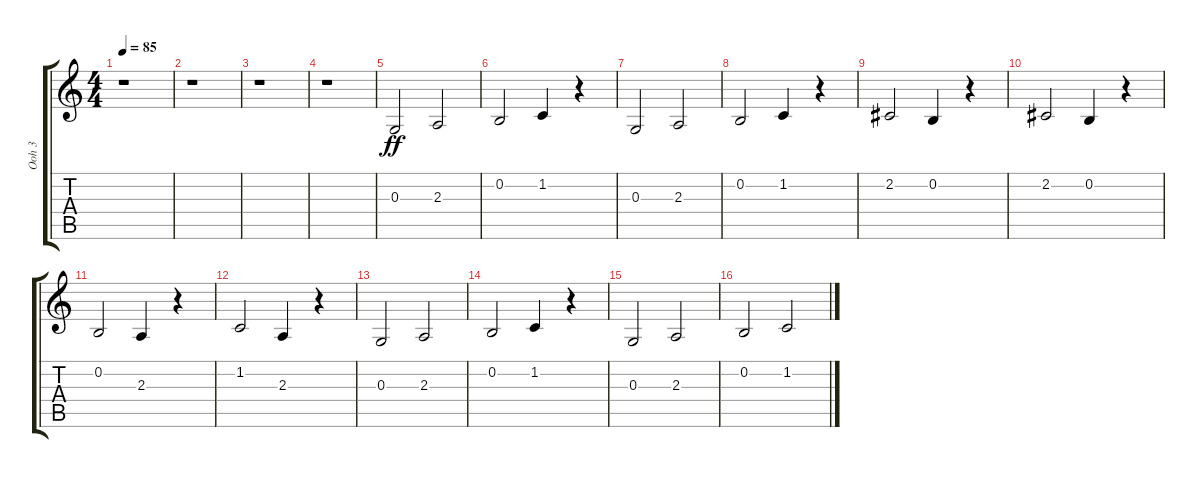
\track ("Ooh 3" "Ooh 3") {instrument voiceoohs}
\staff {score tabs}
\tuning (E4 B3 G3 D3 A2 E2) {hide}
\ts (4 4)
\tempo 85
\clef g2
\ks c
r.1{dy ff} |
r.1 |
r.1 |
r.1 |
0.3.2 2.3.2 |
0.2.2 1.2.4 r.4 |
0.3.2 2.3.2 |
0.2.2 1.2.4 r.4 |
2.2.2 0.2.4 r.4 |
2.2.2 0.2.4 r.4 |
0.2.2 2.3.4 r.4 |
1.2.2 2.3.4 r.4 |
0.3.2 2.3.2 |
0.2.2 1.2.4 r.4 |
0.3.2 2.3.2 |
0.2.2 1.2.2
